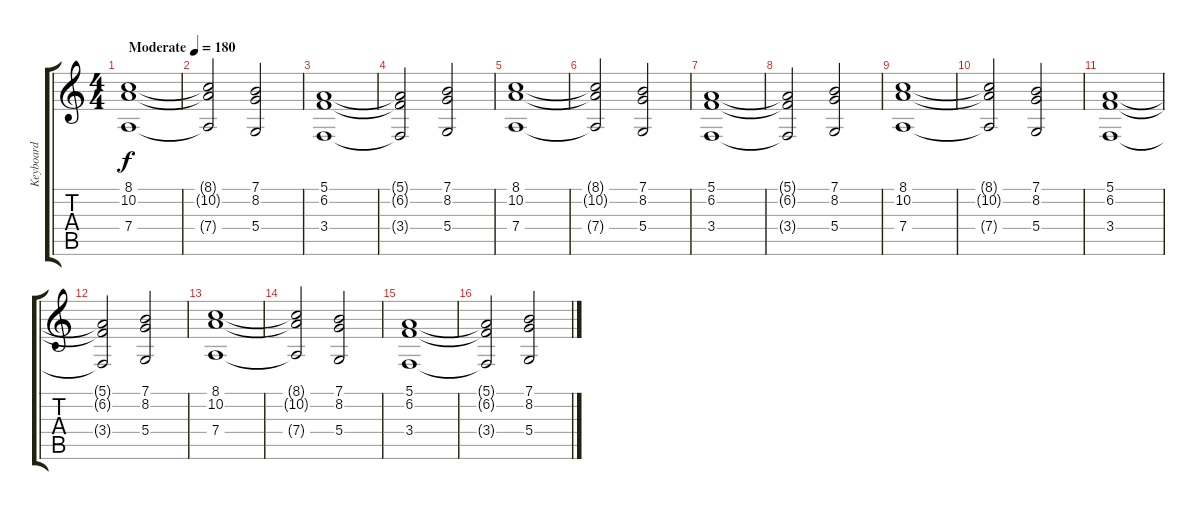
\track ("Keyboard" "Keyboard") {instrument stringensemble1}
\staff {score tabs}
\tuning (E4 B3 G3 D3 A2 E2) {hide}
\ts (4 4)
\tempo (180 "Moderate")
\clef g2
\ks c
(8.1 10.2 7.4).1{dy f instrument stringensemble1} |
(8.1{t} 10.2{t} 7.4{t}).2 (7.1 8.2 5.4).2 |
(5.1 6.2 3.4).1 |
(5.1{t} 6.2{t} 3.4{t}).2 (7.1 8.2 5.4).2 |
(8.1 10.2 7.4).1 |
(8.1{t} 10.2{t} 7.4{t}).2 (7.1 8.2 5.4).2 |
(5.1 6.2 3.4).1 |
(5.1{t} 6.2{t} 3.4{t}).2 (7.1 8.2 5.4).2 |
(8.1 10.2 7.4).1 |
(8.1{t} 10.2{t} 7.4{t}).2 (7.1 8.2 5.4).2 |
(5.1 6.2 3.4).1 |
(5.1{t} 6.2{t} 3.4{t}).2 (7.1 8.2 5.4).2 |
(8.1 10.2 7.4).1 |
(8.1{t} 10.2{t} 7.4{t}).2 (7.1 8.2 5.4).2 |
(5.1 6.2 3.4).1 |
(5.1{t} 6.2{t} 3.4{t}).2 (7.1 8.2 5.4).2
